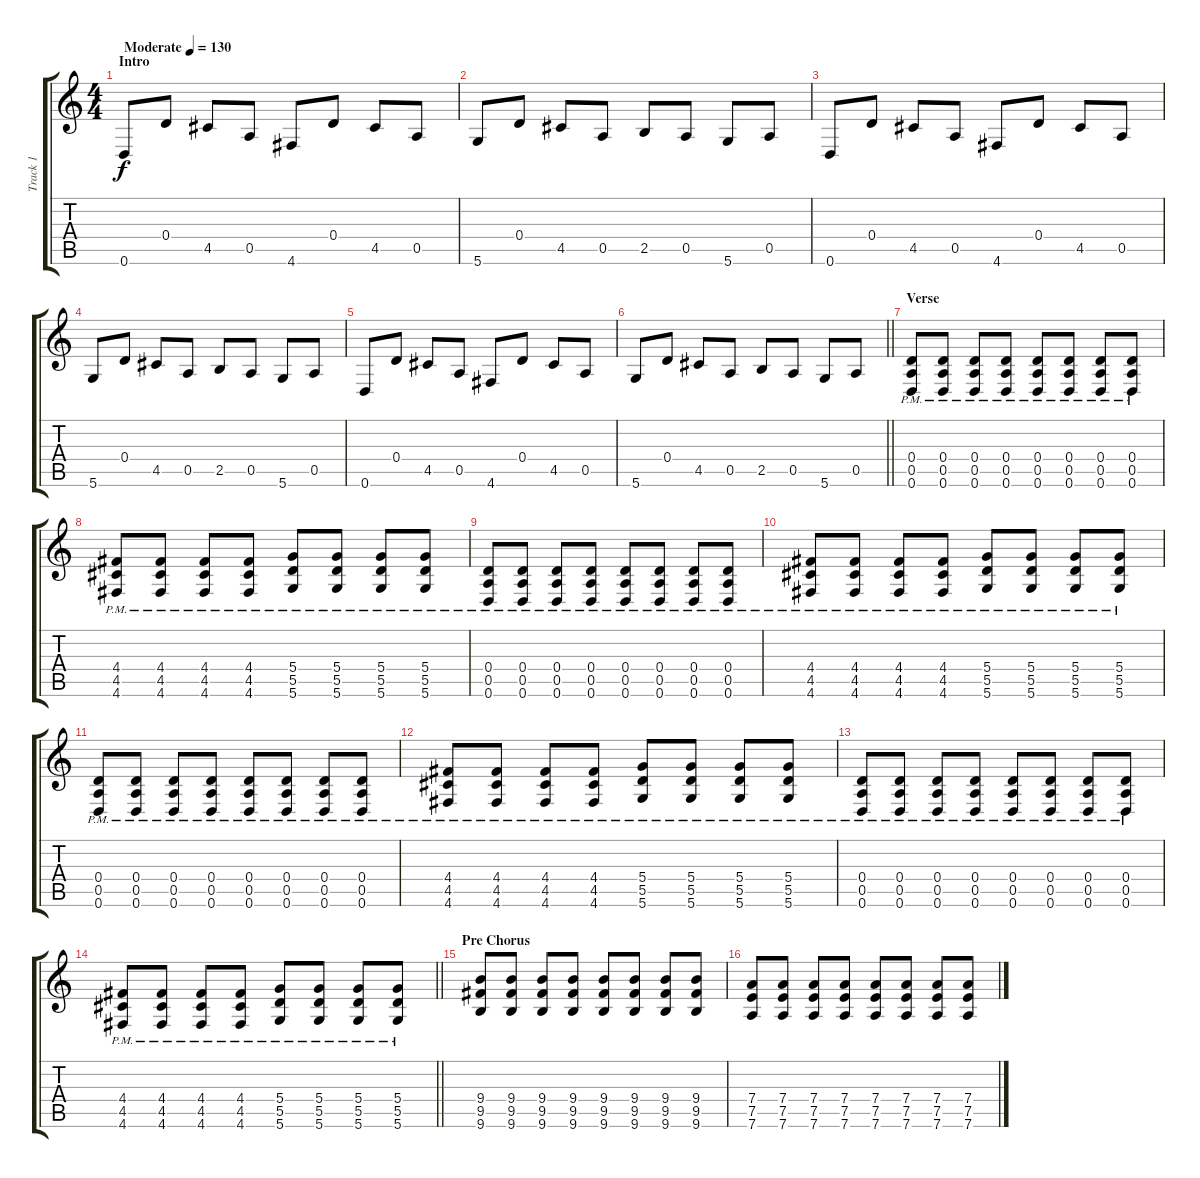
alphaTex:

\track ("Track 1" "Track 1") {instrument overdrivenguitar}
\staff {score tabs}
\tuning (E4 B3 G3 D3 A2 D2) {hide}
\ts (4 4)
\section ("" "Intro")
\tempo (130 "Moderate")
\clef g2
\ks c
0.6.8{dy f instrument overdrivenguitar} 0.4.8 4.5.8 0.5.8 4.6.8 0.4.8 4.5.8 0.5.8 |
5.6.8 0.4.8 4.5.8 0.5.8 2.5.8 0.5.8 5.6.8 0.5.8 |
0.6.8 0.4.8 4.5.8 0.5.8 4.6.8 0.4.8 4.5.8 0.5.8 |
5.6.8 0.4.8 4.5.8 0.5.8 2.5.8 0.5.8 5.6.8 0.5.8 |
0.6.8 0.4.8 4.5.8 0.5.8 4.6.8 0.4.8 4.5.8 0.5.8 |
\barLineRight lightlight
5.6.8 0.4.8 4.5.8 0.5.8 2.5.8 0.5.8 5.6.8 0.5.8 |
\section ("" "Verse")
(0.4{pm} 0.5{pm} 0.6{pm}).8 (0.4{pm} 0.5{pm} 0.6{pm}).8 (0.4{pm} 0.5{pm} 0.6{pm}).8 (0.4{pm} 0.5{pm} 0.6{pm}).8 (0.4{pm} 0.5{pm} 0.6{pm}).8 (0.4{pm} 0.5{pm} 0.6{pm}).8 (0.4{pm} 0.5{pm} 0.6{pm}).8 (0.4{pm} 0.5{pm} 0.6{pm}).8 |
(4.4{pm} 4.5{pm} 4.6{pm}).8 (4.4{pm} 4.5{pm} 4.6{pm}).8 (4.4{pm} 4.5{pm} 4.6{pm}).8 (4.4{pm} 4.5{pm} 4.6{pm}).8 (5.4{pm} 5.5{pm} 5.6{pm}).8 (5.4{pm} 5.5{pm} 5.6{pm}).8 (5.4{pm} 5.5{pm} 5.6{pm}).8 (5.4{pm} 5.5{pm} 5.6{pm}).8 |
(0.4{pm} 0.5{pm} 0.6{pm}).8 (0.4{pm} 0.5{pm} 0.6{pm}).8 (0.4{pm} 0.5{pm} 0.6{pm}).8 (0.4{pm} 0.5{pm} 0.6{pm}).8 (0.4{pm} 0.5{pm} 0.6{pm}).8 (0.4{pm} 0.5{pm} 0.6{pm}).8 (0.4{pm} 0.5{pm} 0.6{pm}).8 (0.4{pm} 0.5{pm} 0.6{pm}).8 |
(4.4{pm} 4.5{pm} 4.6{pm}).8 (4.4{pm} 4.5{pm} 4.6{pm}).8 (4.4{pm} 4.5{pm} 4.6{pm}).8 (4.4{pm} 4.5{pm} 4.6{pm}).8 (5.4{pm} 5.5{pm} 5.6{pm}).8 (5.4{pm} 5.5{pm} 5.6{pm}).8 (5.4{pm} 5.5{pm} 5.6{pm}).8 (5.4{pm} 5.5{pm} 5.6{pm}).8 |
(0.4{pm} 0.5{pm} 0.6{pm}).8 (0.4{pm} 0.5{pm} 0.6{pm}).8 (0.4{pm} 0.5{pm} 0.6{pm}).8 (0.4{pm} 0.5{pm} 0.6{pm}).8 (0.4{pm} 0.5{pm} 0.6{pm}).8 (0.4{pm} 0.5{pm} 0.6{pm}).8 (0.4{pm} 0.5{pm} 0.6{pm}).8 (0.4{pm} 0.5{pm} 0.6{pm}).8 |
(4.4{pm} 4.5{pm} 4.6{pm}).8 (4.4{pm} 4.5{pm} 4.6{pm}).8 (4.4{pm} 4.5{pm} 4.6{pm}).8 (4.4{pm} 4.5{pm} 4.6{pm}).8 (5.4{pm} 5.5{pm} 5.6{pm}).8 (5.4{pm} 5.5{pm} 5.6{pm}).8 (5.4{pm} 5.5{pm} 5.6{pm}).8 (5.4{pm} 5.5{pm} 5.6{pm}).8 |
(0.4{pm} 0.5{pm} 0.6{pm}).8 (0.4{pm} 0.5{pm} 0.6{pm}).8 (0.4{pm} 0.5{pm} 0.6{pm}).8 (0.4{pm} 0.5{pm} 0.6{pm}).8 (0.4{pm} 0.5{pm} 0.6{pm}).8 (0.4{pm} 0.5{pm} 0.6{pm}).8 (0.4{pm} 0.5{pm} 0.6{pm}).8 (0.4{pm} 0.5{pm} 0.6{pm}).8 |
\barLineRight lightlight
(4.4{pm} 4.5{pm} 4.6{pm}).8 (4.4{pm} 4.5{pm} 4.6{pm}).8 (4.4{pm} 4.5{pm} 4.6{pm}).8 (4.4{pm} 4.5{pm} 4.6{pm}).8 (5.4{pm} 5.5{pm} 5.6{pm}).8 (5.4{pm} 5.5{pm} 5.6{pm}).8 (5.4{pm} 5.5{pm} 5.6{pm}).8 (5.4{pm} 5.5{pm} 5.6{pm}).8 |
\section ("" "Pre Chorus")
(9.4 9.5 9.6).8 (9.4 9.5 9.6).8 (9.4 9.5 9.6).8 (9.4 9.5 9.6).8 (9.4 9.5 9.6).8 (9.4 9.5 9.6).8 (9.4 9.5 9.6).8 (9.4 9.5 9.6).8 |
(7.4 7.5 7.6).8 (7.4 7.5 7.6).8 (7.4 7.5 7.6).8 (7.4 7.5 7.6).8 (7.4 7.5 7.6).8 (7.4 7.5 7.6).8 (7.4 7.5 7.6).8 (7.4 7.5 7.6).8
